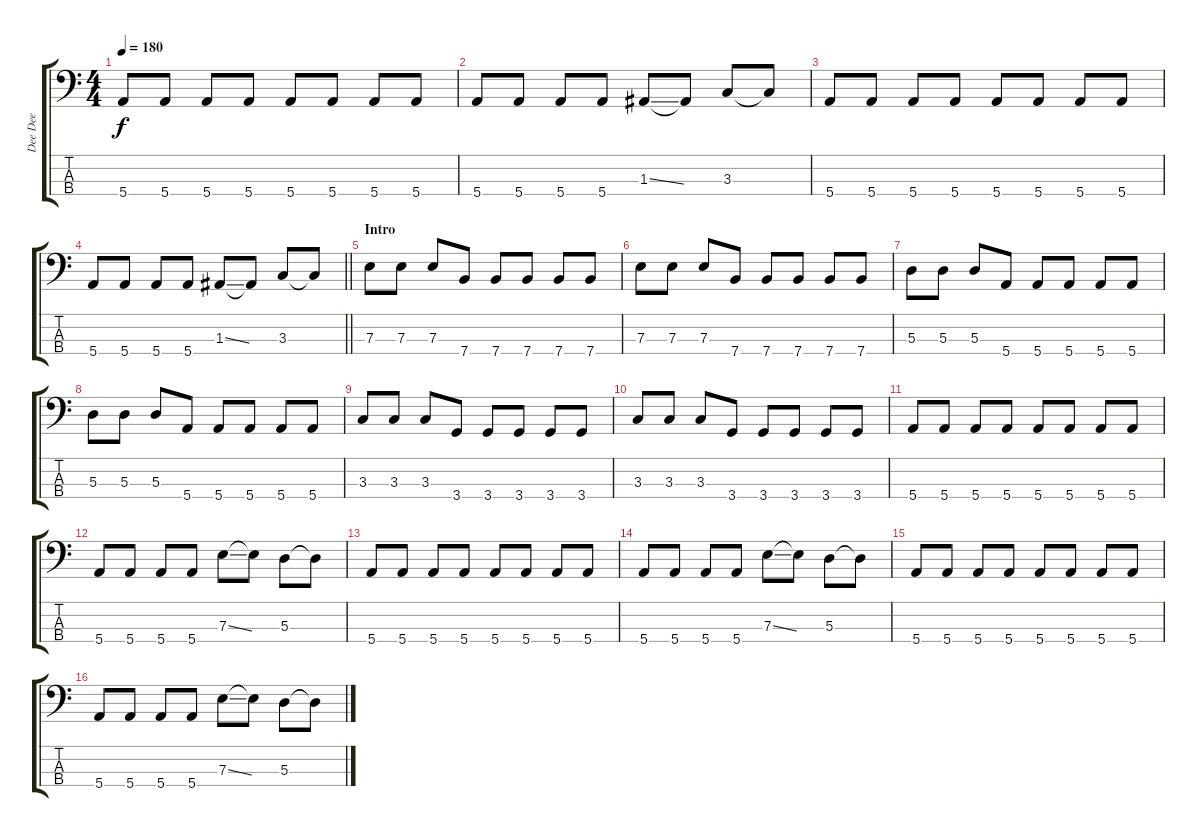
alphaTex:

\track ("Dee Dee" "Dee Dee") {instrument electricbasspick}
\staff {score tabs}
\tuning (G2 D2 A1 E1) {hide}
\ts (4 4)
\tempo 180
\clef f4
\ks c
5.4.8{dy f} 5.4.8 5.4.8 5.4.8 5.4.8 5.4.8 5.4.8 5.4.8 |
5.4.8 5.4.8 5.4.8 5.4.8 1.3{ss}.8 1.3{t}.8 3.3.8 3.3{t}.8 |
5.4.8 5.4.8 5.4.8 5.4.8 5.4.8 5.4.8 5.4.8 5.4.8 |
\barLineRight lightlight
5.4.8 5.4.8 5.4.8 5.4.8 1.3{ss}.8 1.3{t}.8 3.3.8 3.3{t}.8 |
\section ("" "Intro")
7.3.8 7.3.8 7.3.8 7.4.8 7.4.8 7.4.8 7.4.8 7.4.8 |
7.3.8 7.3.8 7.3.8 7.4.8 7.4.8 7.4.8 7.4.8 7.4.8 |
5.3.8 5.3.8 5.3.8 5.4.8 5.4.8 5.4.8 5.4.8 5.4.8 |
5.3.8 5.3.8 5.3.8 5.4.8 5.4.8 5.4.8 5.4.8 5.4.8 |
3.3.8 3.3.8 3.3.8 3.4.8 3.4.8 3.4.8 3.4.8 3.4.8 |
3.3.8 3.3.8 3.3.8 3.4.8 3.4.8 3.4.8 3.4.8 3.4.8 |
5.4.8 5.4.8 5.4.8 5.4.8 5.4.8 5.4.8 5.4.8 5.4.8 |
5.4.8 5.4.8 5.4.8 5.4.8 7.3{ss}.8 7.3{t}.8 5.3.8 5.3{t}.8 |
5.4.8 5.4.8 5.4.8 5.4.8 5.4.8 5.4.8 5.4.8 5.4.8 |
5.4.8 5.4.8 5.4.8 5.4.8 7.3{ss}.8 7.3{t}.8 5.3.8 5.3{t}.8 |
5.4.8 5.4.8 5.4.8 5.4.8 5.4.8 5.4.8 5.4.8 5.4.8 |
5.4.8 5.4.8 5.4.8 5.4.8 7.3{ss}.8 7.3{t}.8 5.3.8 5.3{t}.8
